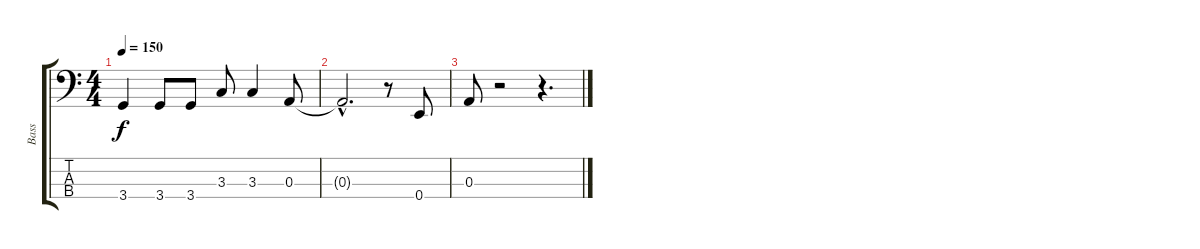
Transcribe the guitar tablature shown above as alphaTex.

\track ("Bass" "Bass") {instrument electricguitarmuted}
\staff {score tabs}
\tuning (G2 D2 A1 E1) {hide}
\ts (4 4)
\tempo 150
\clef f4
\ks c
3.4.4{dy f} 3.4.8 3.4.8 3.3.8 3.3.4 0.3.8 |
0.3{hac t}.2{d} r.8 0.4.8 |
0.3.8 r.2 r.4{d}
